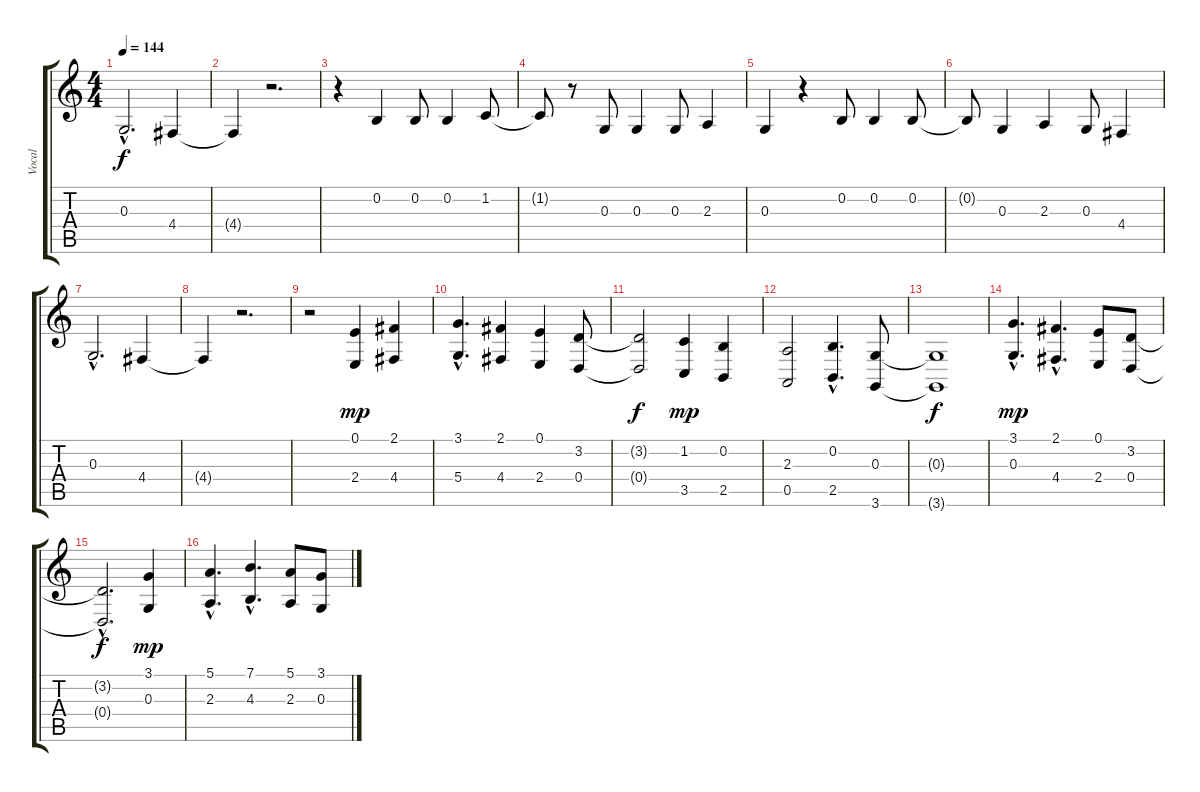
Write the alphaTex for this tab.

\track ("Vocal" "Vocal") {instrument flute}
\staff {score tabs}
\tuning (E4 B3 G3 D3 A2 E2) {hide}
\ts (4 4)
\tempo 144
\clef g2
\ks c
0.3{hac}.2{d dy f} 4.4.4 |
4.4{t}.4 r.2{d} |
r.4 0.2.4 0.2.8 0.2.4 1.2.8 |
1.2{t}.8 r.8 0.3.8 0.3.4 0.3.8 2.3.4 |
0.3.4 r.4 0.2.8 0.2.4 0.2.8 |
0.2{t}.8 0.3.4 2.3.4 0.3.8 4.4.4 |
0.3{hac}.2{d} 4.4.4 |
4.4{t}.4 r.2{d} |
r.2 (0.1 2.4).4{dy mp} (2.1 4.4).4 |
(3.1{hac} 5.4{hac}).4{d} (2.1 4.4).4 (0.1 2.4).4 (3.2 0.4).8 |
(3.2{t} 0.4{t}).2{dy f} (1.2 3.5).4{dy mp} (0.2 2.5).4 |
(2.3 0.5).2 (0.2{hac} 2.5{hac}).4{d} (0.3 3.6).8 |
(0.3{t} 3.6{t}).1{dy f} |
(3.1{hac} 0.3{hac}).4{d dy mp} (2.1{hac} 4.4{hac}).4{d} (0.1 2.4).8 (3.2 0.4).8 |
(3.2{hac t} 0.4{hac t}).2{d dy f} (3.1 0.3).4{dy mp} |
(5.1{hac} 2.3{hac}).4{d} (7.1{hac} 4.3{hac}).4{d} (5.1 2.3).8 (3.1 0.3).8
